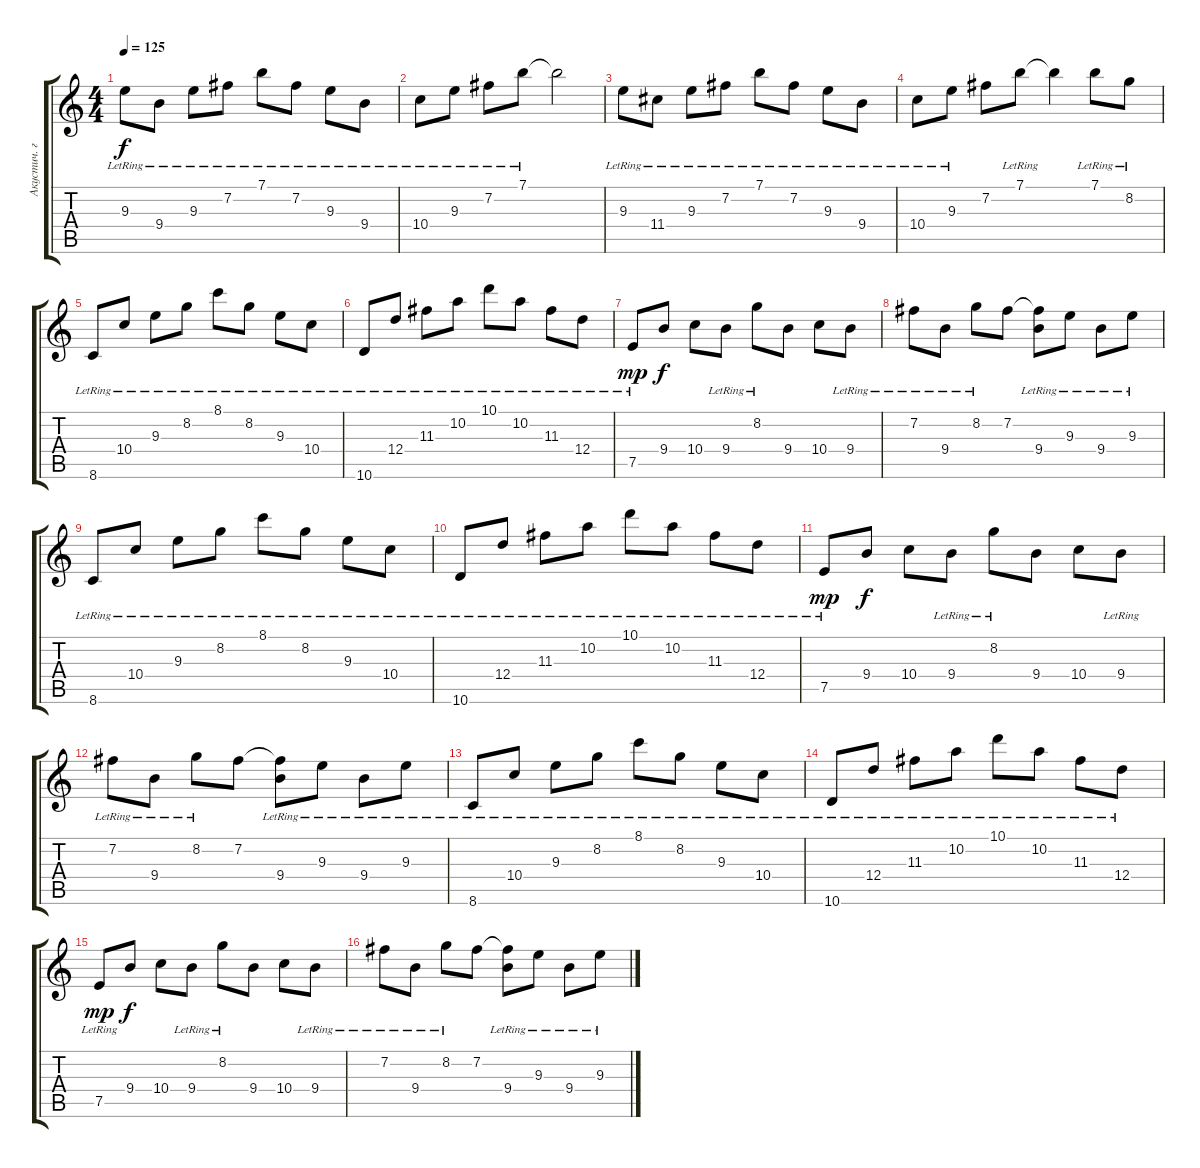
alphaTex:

\track ("Акустич. гитара" "Акустич. г") {instrument acousticguitarsteel}
\staff {score tabs}
\tuning (E4 B3 G3 D3 A2 E2) {hide}
\ts (4 4)
\tempo 125
\clef g2
\ks c
9.3{lr}.8{dy f} 9.4{lr}.8 9.3{lr}.8 7.2{lr}.8 7.1{lr}.8 7.2{lr}.8 9.3{lr}.8 9.4{lr}.8 |
10.4{lr}.8 9.3{lr}.8 7.2{lr}.8 7.1{lr}.8 7.1{t}.2 |
9.3{lr}.8 11.4{lr}.8 9.3{lr}.8 7.2{lr}.8 7.1{lr}.8 7.2{lr}.8 9.3{lr}.8 9.4{lr}.8 |
10.4{lr}.8 9.3{lr}.8 7.2.8 7.1{lr}.8 7.1{t}.4 7.1{lr}.8 8.2{lr}.8 |
8.6{lr}.8 10.4{lr}.8 9.3{lr}.8 8.2{lr}.8 8.1{lr}.8 8.2{lr}.8 9.3{lr}.8 10.4{lr}.8 |
10.6{lr}.8 12.4{lr}.8 11.3{lr}.8 10.2{lr}.8 10.1{lr}.8 10.2{lr}.8 11.3{lr}.8 12.4{lr}.8 |
7.5{lr}.8{dy mp} 9.4.8{dy f} 10.4.8 9.4{lr}.8 8.2{lr}.8 9.4.8 10.4.8 9.4{lr}.8 |
7.2{lr}.8 9.4{lr}.8 8.2{lr}.8 7.2.8 (7.2{t} 9.4{lr}).8 9.3{lr}.8 9.4{lr}.8 9.3{lr}.8 |
8.6{lr}.8 10.4{lr}.8 9.3{lr}.8 8.2{lr}.8 8.1{lr}.8 8.2{lr}.8 9.3{lr}.8 10.4{lr}.8 |
10.6{lr}.8 12.4{lr}.8 11.3{lr}.8 10.2{lr}.8 10.1{lr}.8 10.2{lr}.8 11.3{lr}.8 12.4{lr}.8 |
7.5{lr}.8{dy mp} 9.4.8{dy f} 10.4.8 9.4{lr}.8 8.2{lr}.8 9.4.8 10.4.8 9.4{lr}.8 |
7.2{lr}.8 9.4{lr}.8 8.2{lr}.8 7.2.8 (7.2{t} 9.4{lr}).8 9.3{lr}.8 9.4{lr}.8 9.3{lr}.8 |
8.6{lr}.8 10.4{lr}.8 9.3{lr}.8 8.2{lr}.8 8.1{lr}.8 8.2{lr}.8 9.3{lr}.8 10.4{lr}.8 |
10.6{lr}.8 12.4{lr}.8 11.3{lr}.8 10.2{lr}.8 10.1{lr}.8 10.2{lr}.8 11.3{lr}.8 12.4{lr}.8 |
7.5{lr}.8{dy mp} 9.4.8{dy f} 10.4.8 9.4{lr}.8 8.2{lr}.8 9.4.8 10.4.8 9.4{lr}.8 |
7.2{lr}.8 9.4{lr}.8 8.2{lr}.8 7.2.8 (7.2{t} 9.4{lr}).8 9.3{lr}.8 9.4{lr}.8 9.3{lr}.8
